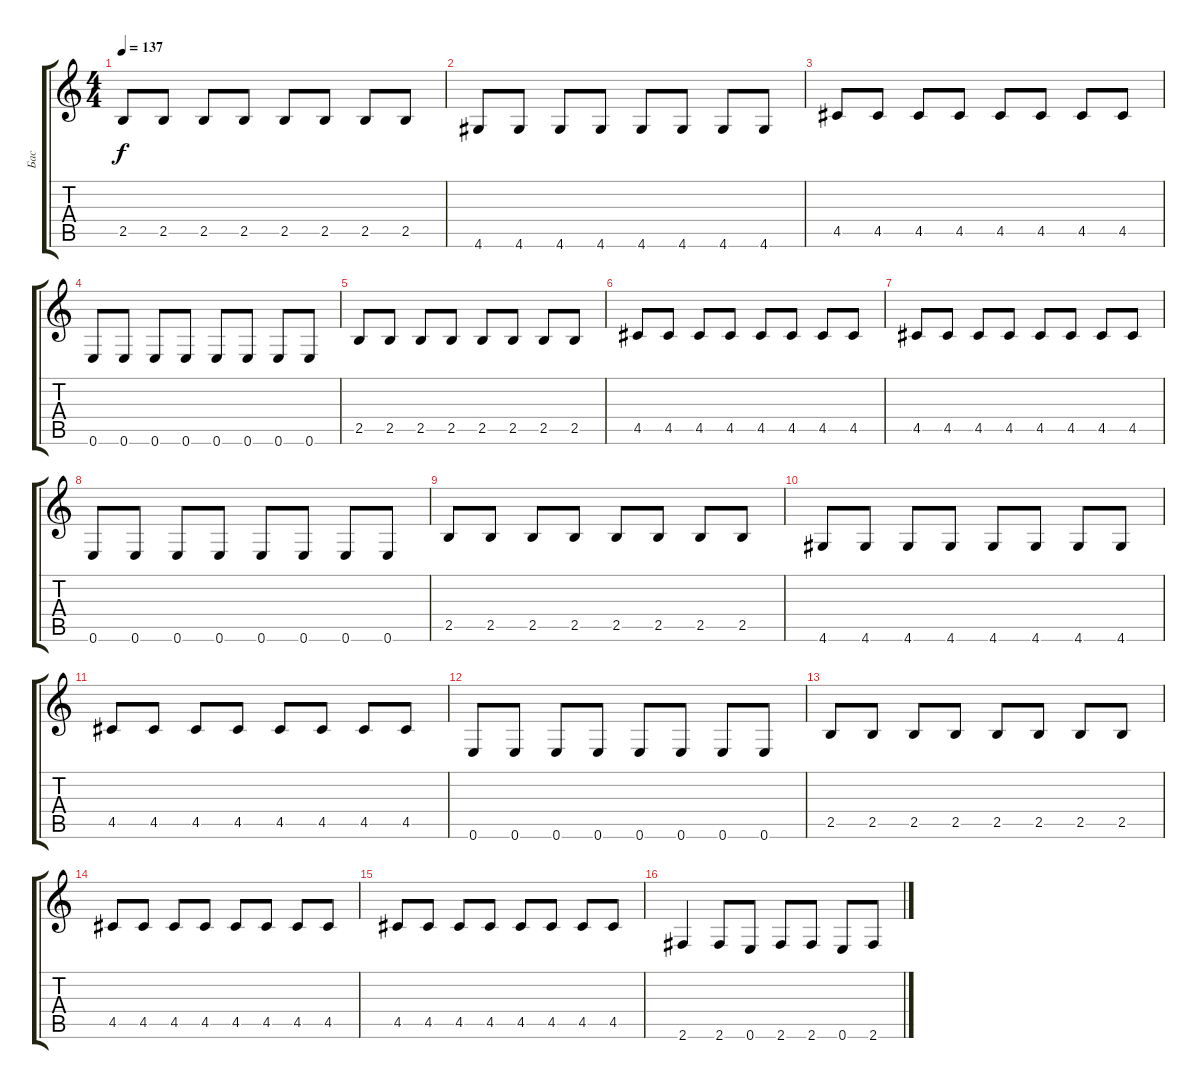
\track ("Бас" "Бас") {instrument electricbassfinger}
\staff {score tabs}
\tuning (E4 B3 G3 D3 A2 E2) {hide}
\ts (4 4)
\tempo 137
\clef g2
\ks c
2.5.8{dy f} 2.5.8 2.5.8 2.5.8 2.5.8 2.5.8 2.5.8 2.5.8 |
4.6.8 4.6.8 4.6.8 4.6.8 4.6.8 4.6.8 4.6.8 4.6.8 |
4.5.8 4.5.8 4.5.8 4.5.8 4.5.8 4.5.8 4.5.8 4.5.8 |
0.6.8 0.6.8 0.6.8 0.6.8 0.6.8 0.6.8 0.6.8 0.6.8 |
2.5.8 2.5.8 2.5.8 2.5.8 2.5.8 2.5.8 2.5.8 2.5.8 |
4.5.8 4.5.8 4.5.8 4.5.8 4.5.8 4.5.8 4.5.8 4.5.8 |
4.5.8 4.5.8 4.5.8 4.5.8 4.5.8 4.5.8 4.5.8 4.5.8 |
0.6.8 0.6.8 0.6.8 0.6.8 0.6.8 0.6.8 0.6.8 0.6.8 |
2.5.8 2.5.8 2.5.8 2.5.8 2.5.8 2.5.8 2.5.8 2.5.8 |
4.6.8 4.6.8 4.6.8 4.6.8 4.6.8 4.6.8 4.6.8 4.6.8 |
4.5.8 4.5.8 4.5.8 4.5.8 4.5.8 4.5.8 4.5.8 4.5.8 |
0.6.8 0.6.8 0.6.8 0.6.8 0.6.8 0.6.8 0.6.8 0.6.8 |
2.5.8 2.5.8 2.5.8 2.5.8 2.5.8 2.5.8 2.5.8 2.5.8 |
4.5.8 4.5.8 4.5.8 4.5.8 4.5.8 4.5.8 4.5.8 4.5.8 |
4.5.8 4.5.8 4.5.8 4.5.8 4.5.8 4.5.8 4.5.8 4.5.8 |
2.6.4 2.6.8 0.6.8 2.6.8 2.6.8 0.6.8 2.6.8
